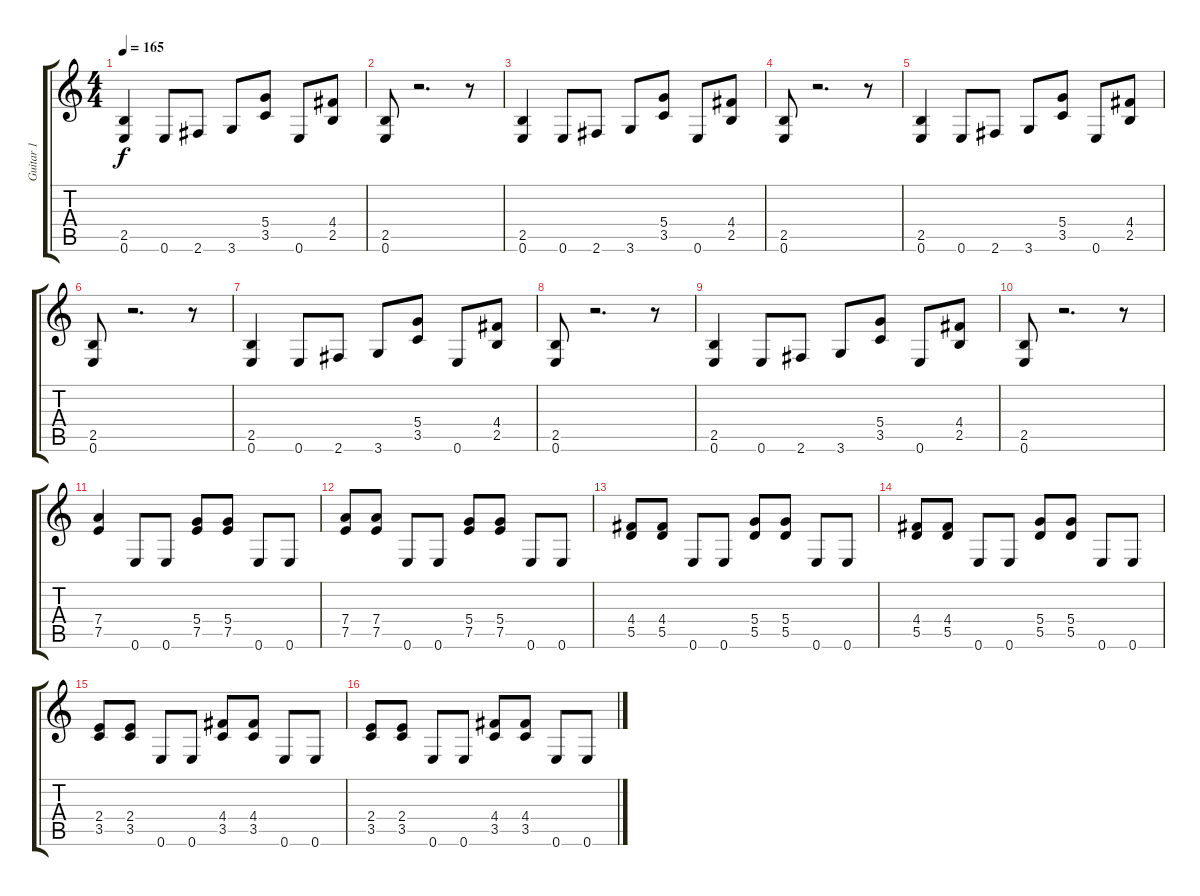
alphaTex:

\track ("Guitar 1" "Guitar 1") {instrument distortionguitar}
\staff {score tabs}
\tuning (E4 B3 G3 D3 A2 E2) {hide}
\ts (4 4)
\tempo 165
\clef g2
\ks c
(2.5 0.6).4{dy f} 0.6.8 2.6.8 3.6.8 (5.4 3.5).8 0.6.8 (4.4 2.5).8 |
(2.5 0.6).8 r.2{d} r.8 |
(2.5 0.6).4 0.6.8 2.6.8 3.6.8 (5.4 3.5).8 0.6.8 (4.4 2.5).8 |
(2.5 0.6).8 r.2{d} r.8 |
(2.5 0.6).4 0.6.8 2.6.8 3.6.8 (5.4 3.5).8 0.6.8 (4.4 2.5).8 |
(2.5 0.6).8 r.2{d} r.8 |
(2.5 0.6).4 0.6.8 2.6.8 3.6.8 (5.4 3.5).8 0.6.8 (4.4 2.5).8 |
(2.5 0.6).8 r.2{d} r.8 |
(2.5 0.6).4 0.6.8 2.6.8 3.6.8 (5.4 3.5).8 0.6.8 (4.4 2.5).8 |
(2.5 0.6).8 r.2{d} r.8 |
(7.4 7.5).4 0.6.8 0.6.8 (5.4 7.5).8 (5.4 7.5).8 0.6.8 0.6.8 |
(7.4 7.5).8 (7.4 7.5).8 0.6.8 0.6.8 (5.4 7.5).8 (5.4 7.5).8 0.6.8 0.6.8 |
(4.4 5.5).8 (4.4 5.5).8 0.6.8 0.6.8 (5.4 5.5).8 (5.4 5.5).8 0.6.8 0.6.8 |
(4.4 5.5).8 (4.4 5.5).8 0.6.8 0.6.8 (5.4 5.5).8 (5.4 5.5).8 0.6.8 0.6.8 |
(2.4 3.5).8 (2.4 3.5).8 0.6.8 0.6.8 (4.4 3.5).8 (4.4 3.5).8 0.6.8 0.6.8 |
(2.4 3.5).8 (2.4 3.5).8 0.6.8 0.6.8 (4.4 3.5).8 (4.4 3.5).8 0.6.8 0.6.8
